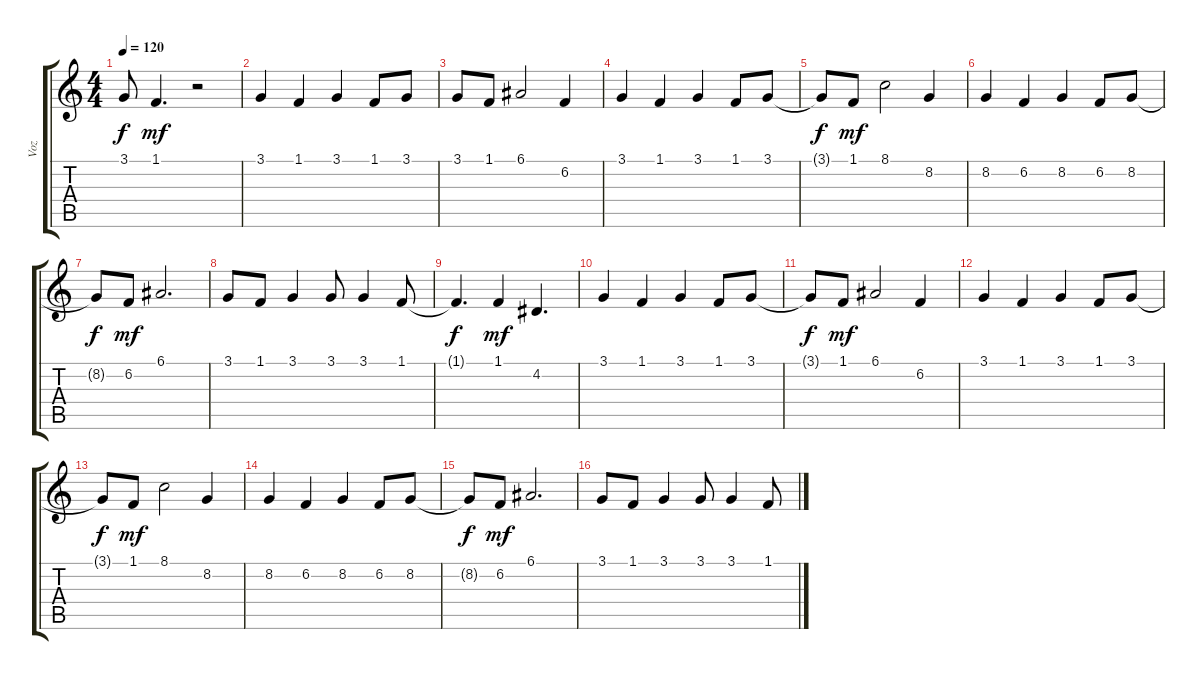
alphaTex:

\track ("Voz" "Voz") {instrument recorder}
\staff {score tabs}
\tuning (E4 B3 G3 D3 A2 E2) {hide}
\ts (4 4)
\tempo 120
\clef g2
\ks c
3.1{t}.8{dy f} 1.1.4{d dy mf} r.2 |
3.1.4 1.1.4 3.1.4 1.1.8 3.1.8 |
3.1.8 1.1.8 6.1.2 6.2.4 |
3.1.4 1.1.4 3.1.4 1.1.8 3.1.8 |
3.1{t}.8{dy f} 1.1.8{dy mf} 8.1.2 8.2.4 |
8.2.4 6.2.4 8.2.4 6.2.8 8.2.8 |
8.2{t}.8{dy f} 6.2.8{dy mf} 6.1.2{d} |
3.1.8 1.1.8 3.1.4 3.1.8 3.1.4 1.1.8 |
1.1{t}.4{d dy f} 1.1.4{dy mf} 4.2.4{d} |
3.1.4 1.1.4 3.1.4 1.1.8 3.1.8 |
3.1{t}.8{dy f} 1.1.8{dy mf} 6.1.2 6.2.4 |
3.1.4 1.1.4 3.1.4 1.1.8 3.1.8 |
3.1{t}.8{dy f} 1.1.8{dy mf} 8.1.2 8.2.4 |
8.2.4 6.2.4 8.2.4 6.2.8 8.2.8 |
8.2{t}.8{dy f} 6.2.8{dy mf} 6.1.2{d} |
3.1.8 1.1.8 3.1.4 3.1.8 3.1.4 1.1.8
